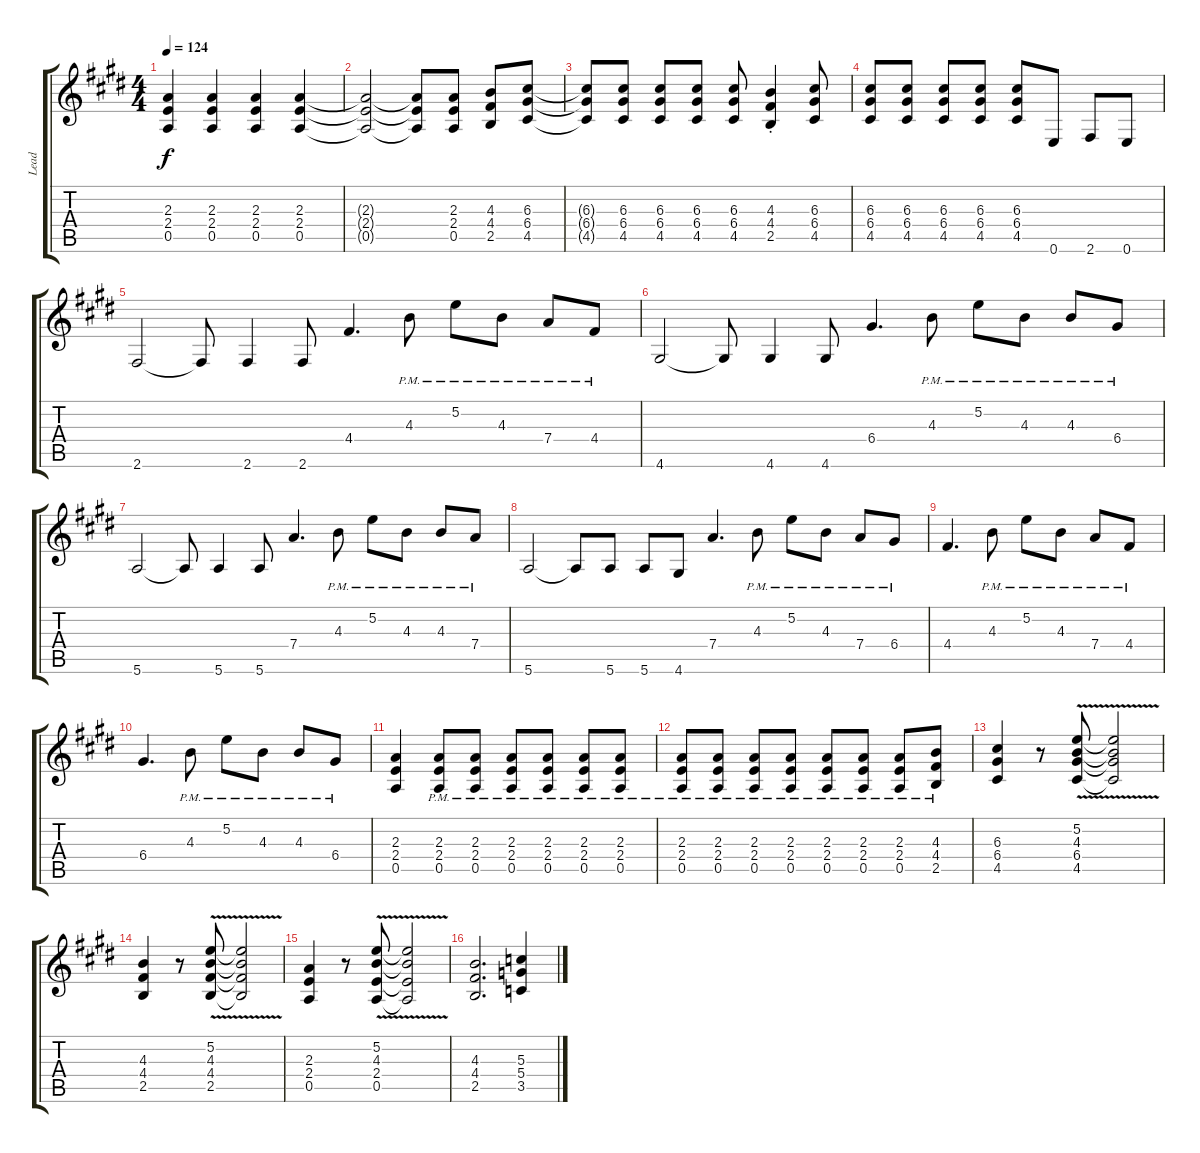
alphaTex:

\track ("Lead" "Lead") {instrument distortionguitar}
\staff {score tabs}
\tuning (E4 B3 G3 D3 A2 E2) {hide}
\ts (4 4)
\tempo 124
\clef g2
\ks e
(2.3{t} 2.4{t} 0.5{t}).4{dy f} (2.3 2.4 0.5).4 (2.3 2.4 0.5).4 (2.3 2.4 0.5).4 |
\ks c#minor
(2.3{t} 2.4{t} 0.5{t}).2 (2.3{t} 2.4{t} 0.5{t}).8 (2.3 2.4 0.5).8 (4.3 4.4 2.5).8 (6.3 6.4 4.5).8 |
(6.3{t} 6.4{t} 4.5{t}).8 (6.3 6.4 4.5).8 (6.3 6.4 4.5).8 (6.3 6.4 4.5).8 (6.3 6.4 4.5).8 (4.3{st} 4.4{st} 2.5{st}).4 (6.3 6.4 4.5).8 |
(6.3 6.4 4.5).8 (6.3 6.4 4.5).8 (6.3 6.4 4.5).8 (6.3 6.4 4.5).8 (6.3 6.4 4.5).8 0.6.8 2.6.8 0.6.8 |
\ks e
2.6.2 2.6{t}.8 2.6.4 2.6.8 4.4.4{d} 4.3{pm}.8 5.2{pm}.8 4.3{pm}.8 7.4{pm}.8 4.4{pm}.8 |
\ks c#minor
4.6.2 4.6{t}.8 4.6.4 4.6.8 6.4.4{d} 4.3{pm}.8 5.2{pm}.8 4.3{pm}.8 4.3{pm}.8 6.4{pm}.8 |
5.6.2 5.6{t}.8 5.6.4 5.6.8 7.4.4{d} 4.3{pm}.8 5.2{pm}.8 4.3{pm}.8 4.3{pm}.8 7.4{pm}.8 |
5.6.2 5.6{t}.8 5.6.8 5.6.8 4.6.8 7.4.4{d} 4.3{pm}.8 5.2{pm}.8 4.3{pm}.8 7.4{pm}.8 6.4{pm}.8 |
\ks e
4.4.4{d} 4.3{pm}.8 5.2{pm}.8 4.3{pm}.8 7.4{pm}.8 4.4{pm}.8 |
\ks c#minor
6.4.4{d} 4.3{pm}.8 5.2{pm}.8 4.3{pm}.8 4.3{pm}.8 6.4{pm}.8 |
(2.3 2.4 0.5).4 (2.3{pm} 2.4{pm} 0.5{pm}).8 (2.3{pm} 2.4{pm} 0.5{pm}).8 (2.3{pm} 2.4{pm} 0.5{pm}).8 (2.3{pm} 2.4{pm} 0.5{pm}).8 (2.3{pm} 2.4{pm} 0.5{pm}).8 (2.3{pm} 2.4{pm} 0.5{pm}).8 |
(2.3{pm} 2.4{pm} 0.5{pm}).8 (2.3{pm} 2.4{pm} 0.5{pm}).8 (2.3{pm} 2.4{pm} 0.5{pm}).8 (2.3{pm} 2.4{pm} 0.5{pm}).8 (2.3{pm} 2.4{pm} 0.5{pm}).8 (2.3{pm} 2.4{pm} 0.5{pm}).8 (2.3{pm} 2.4{pm} 0.5{pm}).8 (4.3{pm} 4.4{pm} 2.5{pm}).8 |
\ks e
(6.3 6.4 4.5).4 r.8 (5.2{v} 4.3{v} 6.4{v} 4.5{v}).8 (5.2{v t} 4.3{v t} 6.4{v t} 4.5{v t}).2 |
\ks c#minor
(4.3 4.4 2.5).4 r.8 (5.2{v} 4.3{v} 4.4{v} 2.5{v}).8 (5.2{v t} 4.3{v t} 4.4{v t} 2.5{v t}).2 |
(2.3 2.4 0.5).4 r.8 (5.2{v} 4.3{v} 2.4{v} 0.5{v}).8 (5.2{v t} 4.3{v t} 2.4{v t} 0.5{v t}).2 |
(4.3 4.4 2.5).2{d} (5.3 5.4 3.5).4
